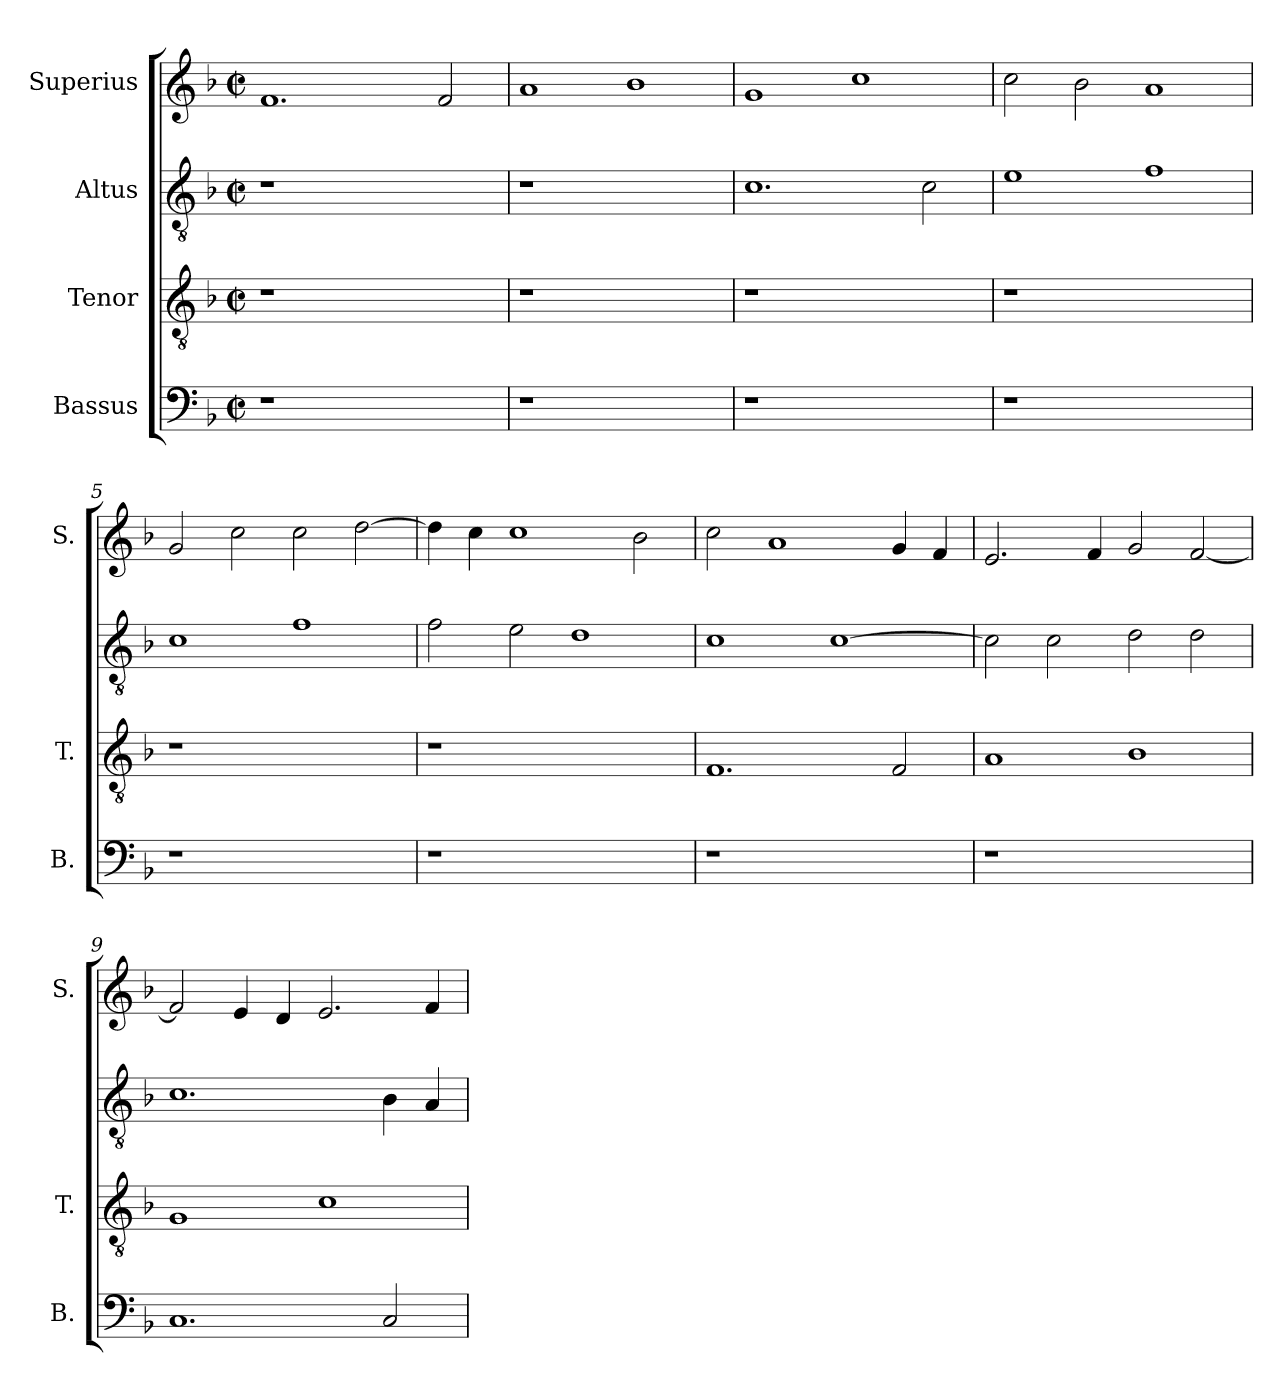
**kern	**kern	**kern	**kern
*part4	*part3	*part2	*part1
*staff4	*staff3	*staff2	*staff1
*I"Bassus	*I"Tenor	*I"Altus	*I"Superius
*I'B.	*I'T.	*	*I'S.
!!LO:PB:g=z
*clefF4	*clefGv2	*clefGv2	*clefG2
*	*ITrd7c12	*ITrd7c12	*
*k[b-]	*k[b-]	*k[b-]	*k[b-]
*F:	*F:	*F:	*F:
*M2/2	*M2/2	*M2/2	*M2/2
*met(c|)	*met(c|)	*met(c|)	*met(c|)
=1	=1	=1	=1
!LO:N:vis=1	!LO:N:vis=1	!LO:N:vis=1	!
1r	1r	1r	1.fi
1ryy	1ryy	1ryy	.
.	.	.	2fi/
=2	=2	=2	=2
!LO:N:vis=1	!LO:N:vis=1	!LO:N:vis=1	!
1r	1r	1r	1ai
1ryy	1ryy	1ryy	1b-i
=3	=3	=3	=3
!LO:N:vis=1	!LO:N:vis=1	!	!
1r	1r	1.Ci	1gi
1ryy	1ryy	.	1cci
.	.	2Ci\	.
=4	=4	=4	=4
!LO:N:vis=1	!LO:N:vis=1	!	!
1r	1r	1Ei	2cci\
.	.	.	2b-i\
1ryy	1ryy	1Fi	1ai
=5	=5	=5	=5
!LO:N:vis=1	!LO:N:vis=1	!	!
1r	1r	1Ci	2gi/
.	.	.	2cci\
1ryy	1ryy	1Fi	2cci\
.	.	.	[>2ddi\
!!LO:LB:g=z
=6	=6	=6	=6
!LO:N:vis=1	!LO:N:vis=1	!	!
1r	1r	2Fi\	4ddi\]
.	.	.	4cci\
.	.	2Ei\	1cci
1ryy	1ryy	1Di	.
.	.	.	2b-i\
=7	=7	=7	=7
!LO:N:vis=1	!	!	!
1r	1.FFi	1Ci	2cci\
.	.	.	1ai
1ryy	.	[>1Ci	.
.	2FFi/	.	4gi/
.	.	.	4fi/
=8	=8	=8	=8
!LO:N:vis=1	!	!	!
1r	1AAi	2Ci\]	2.ei/
.	.	2Ci\	.
.	.	.	4fi/
1ryy	1BB-i	2Di\	2gi/
.	.	2Di\	[<2fi/
=9	=9	=9	=9
1.Ci	1GGi	1.Ci	2fi/]
.	.	.	4ei/
.	.	.	4di/
.	1Ci	.	2.ei/
2Ci/	.	4BB-i\	.
.	.	4AAi/	4fi/
=	=	=	=
*-	*-	*-	*-
